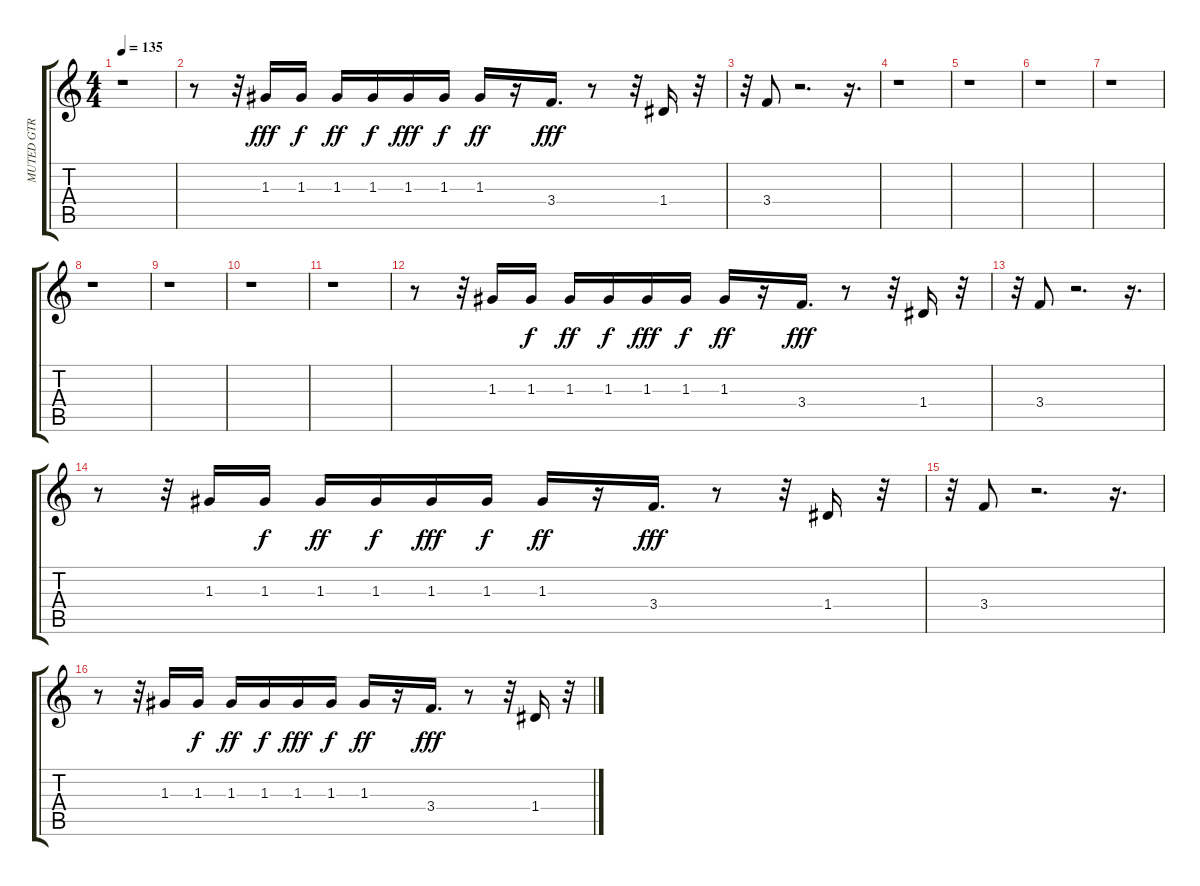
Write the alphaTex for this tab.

\track ("MUTED GTR" "MUTED GTR") {instrument electricguitarmuted}
\staff {score tabs}
\tuning (E4 B3 G3 D3 A2 E2) {hide}
\ts (4 4)
\tempo 135
\clef g2
\ks c
r.1{dy fff} |
r.8 r.32 1.3.16 1.3.16{dy f} 1.3.16{dy ff} 1.3.16{dy f} 1.3.16{dy fff} 1.3.16{dy f} 1.3.16{dy ff} r.16 3.4.16{d dy fff} r.8 r.32 1.4.16 r.32 |
r.32 3.4.8 r.2{d} r.16{d} |
r.1 |
r.1 |
r.1 |
r.1 |
r.1 |
r.1 |
r.1 |
r.1 |
r.8 r.32 1.3.16 1.3.16{dy f} 1.3.16{dy ff} 1.3.16{dy f} 1.3.16{dy fff} 1.3.16{dy f} 1.3.16{dy ff} r.16 3.4.16{d dy fff} r.8 r.32 1.4.16 r.32 |
r.32 3.4.8 r.2{d} r.16{d} |
r.8 r.32 1.3.16 1.3.16{dy f} 1.3.16{dy ff} 1.3.16{dy f} 1.3.16{dy fff} 1.3.16{dy f} 1.3.16{dy ff} r.16 3.4.16{d dy fff} r.8 r.32 1.4.16 r.32 |
r.32 3.4.8 r.2{d} r.16{d} |
r.8 r.32 1.3.16 1.3.16{dy f} 1.3.16{dy ff} 1.3.16{dy f} 1.3.16{dy fff} 1.3.16{dy f} 1.3.16{dy ff} r.16 3.4.16{d dy fff} r.8 r.32 1.4.16 r.32
